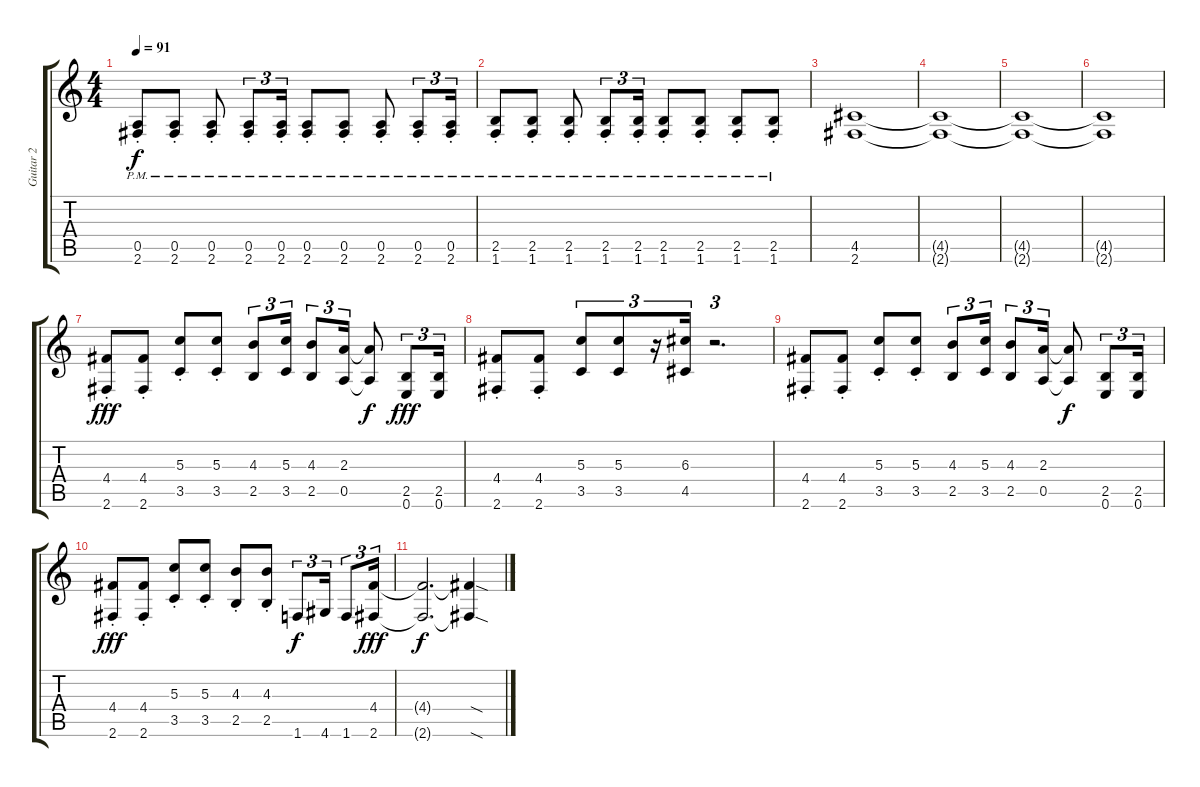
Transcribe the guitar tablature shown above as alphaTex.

\track ("Guitar 2" "Guitar 2") {instrument distortionguitar}
\staff {score tabs}
\tuning (E4 B3 G3 D3 A2 E2) {hide}
\ts (4 4)
\tempo 91
\clef g2
\ks c
(0.5{pm} 2.6{pm st}).8{dy f} (0.5{pm} 2.6{pm st}).8 (0.5{pm} 2.6{pm st}).8 (0.5{pm} 2.6{pm st}).8{tu (3 2)} (0.5{pm} 2.6{pm st}).16{tu (3 2)} (0.5{pm} 2.6{pm st}).8 (0.5{pm} 2.6{pm st}).8 (0.5{pm} 2.6{pm st}).8 (0.5{pm} 2.6{pm st}).8{tu (3 2)} (0.5{pm} 2.6{pm st}).16{tu (3 2)} |
(2.5{pm st} 1.6{pm st}).8 (2.5{pm st} 1.6{pm st}).8 (2.5{pm st} 1.6{pm st}).8 (2.5{pm st} 1.6{pm st}).8{tu (3 2)} (2.5{pm st} 1.6{pm st}).16{tu (3 2)} (2.5{pm st} 1.6{pm st}).8 (2.5{pm st} 1.6{pm st}).8 (2.5{pm st} 1.6{pm st}).8 (2.5{pm st} 1.6{pm st}).8 |
(4.5 2.6).1{volume 0} |
(4.5{t} 2.6{t}).1 |
(4.5{t} 2.6{t}).1 |
(4.5{t} 2.6{t}).1 |
(4.4{st} 2.6{st}).8{dy fff volume 13} (4.4{st} 2.6{st}).8 (5.3{st} 3.5{st}).8 (5.3{st} 3.5{st}).8 (4.3 2.5).8{tu (3 2)} (5.3 3.5).16{tu (3 2)} (4.3 2.5).8{tu (3 2)} (2.3 0.5).16{tu (3 2)} (2.3{t} 0.5{t}).8{dy f} (2.5 0.6).8{tu (3 2) dy fff} (2.5 0.6).16{tu (3 2)} |
(4.4{st} 2.6{st}).8 (4.4{st} 2.6{st}).8 (5.3 3.5).8{tu (3 2)} (5.3 3.5).8{tu (3 2)} r.16{tu (3 2)} (6.3 4.5).16{tu (3 2)} r.2{d tu (3 2)} |
(4.4{st} 2.6{st}).8 (4.4{st} 2.6{st}).8 (5.3{st} 3.5{st}).8 (5.3{st} 3.5{st}).8 (4.3 2.5).8{tu (3 2)} (5.3 3.5).16{tu (3 2)} (4.3 2.5).8{tu (3 2)} (2.3 0.5).16{tu (3 2)} (2.3{t} 0.5{t}).8{dy f} (2.5 0.6).8{tu (3 2)} (2.5 0.6).16{tu (3 2)} |
(4.4{st} 2.6{st}).8{dy fff} (4.4{st} 2.6{st}).8 (5.3{st} 3.5{st}).8 (5.3{st} 3.5{st}).8 (4.3{st} 2.5{st}).8 (4.3{st} 2.5).8 1.6.8{tu (3 2) dy f} 4.6.16{tu (3 2)} 1.6.8{tu (3 2)} (4.4 2.6).16{tu (3 2) dy fff} |
(4.4{t} 2.6{t}).2{d dy f volume 0} (4.4{sod t} 2.6{sod t}).4
